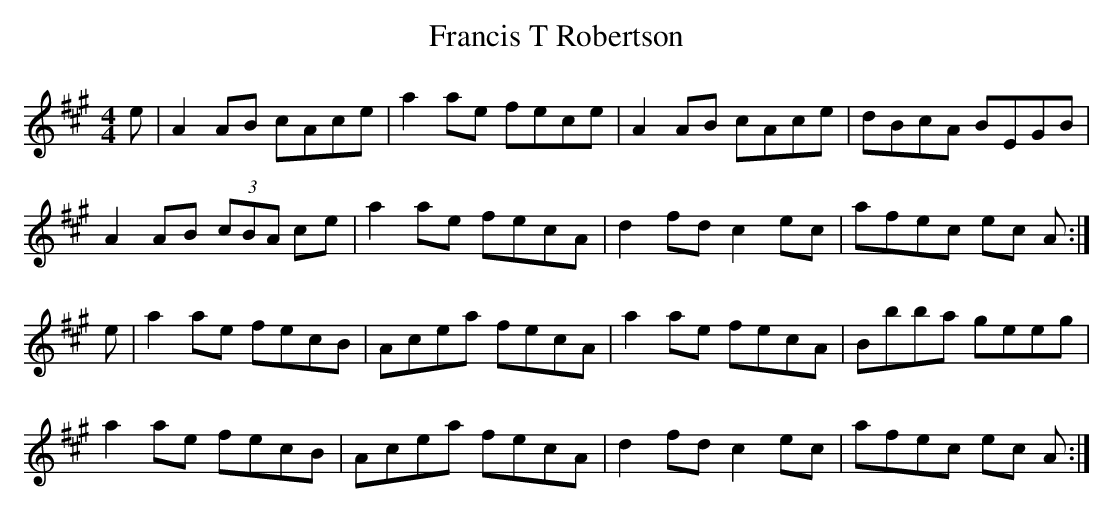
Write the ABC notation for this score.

X:1
T:Francis T Robertson
M:4/4
L:1/8
K:A
e|A2 AB cAce|a2 ae fece|A2 AB cAce|dBcA BEGB|
A2 AB (3cBA ce|a2 ae fecA|d2 fd c2 ec|afec ec A:|]
e|a2 ae fecB|Acea fecA|a2 ae fecA|Bbba geeg|
a2 ae fecB|Acea fecA|d2 fd c2 ec|afec ec A:|]
